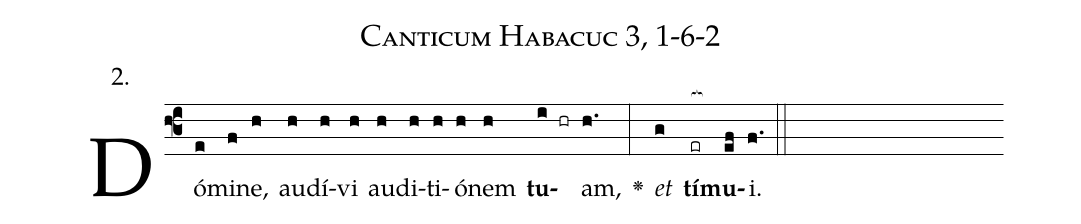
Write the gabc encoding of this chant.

name: Canticum Habacuc 3, 1-6-2;
annotation: 2.;
%%
(f3)Dó(e)mi(f)ne,(h) au(h)dí(h)vi(h) au(h)di(h)ti(h)ó(h)nem(h) <b>tu</b>(i hr)am,(h.) <v>\greheightstar</v>(:) <i>et</i>(g) <b>tí</b>(er[ocb:1{])<b>mu</b>(ef[ocb:0}])i.(f.) (::)


%E(h) u(h) o(h) u(g) a(ef) e.(f.) (::)
